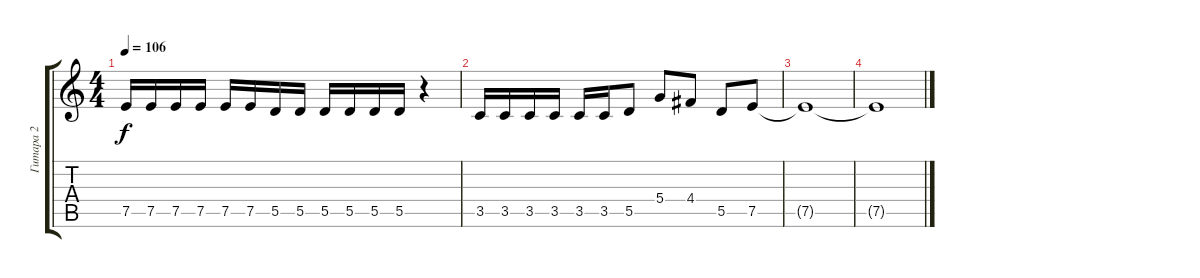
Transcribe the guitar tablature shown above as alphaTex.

\track ("Гитара 2" "Гитара 2") {instrument distortionguitar}
\staff {score tabs}
\tuning (E4 B3 G3 D3 A2 E2) {hide}
\ts (4 4)
\tempo 106
\clef g2
\ks c
7.5.16{dy f} 7.5.16 7.5.16 7.5.16 7.5.16 7.5.16 5.5.16 5.5.16 5.5.16 5.5.16 5.5.16 5.5.16 r.4 |
3.5.16 3.5.16 3.5.16 3.5.16 3.5.16 3.5.16 5.5.8 5.4.8 4.4.8 5.5.8 7.5.8 |
7.5{t}.1 |
7.5{t}.1
